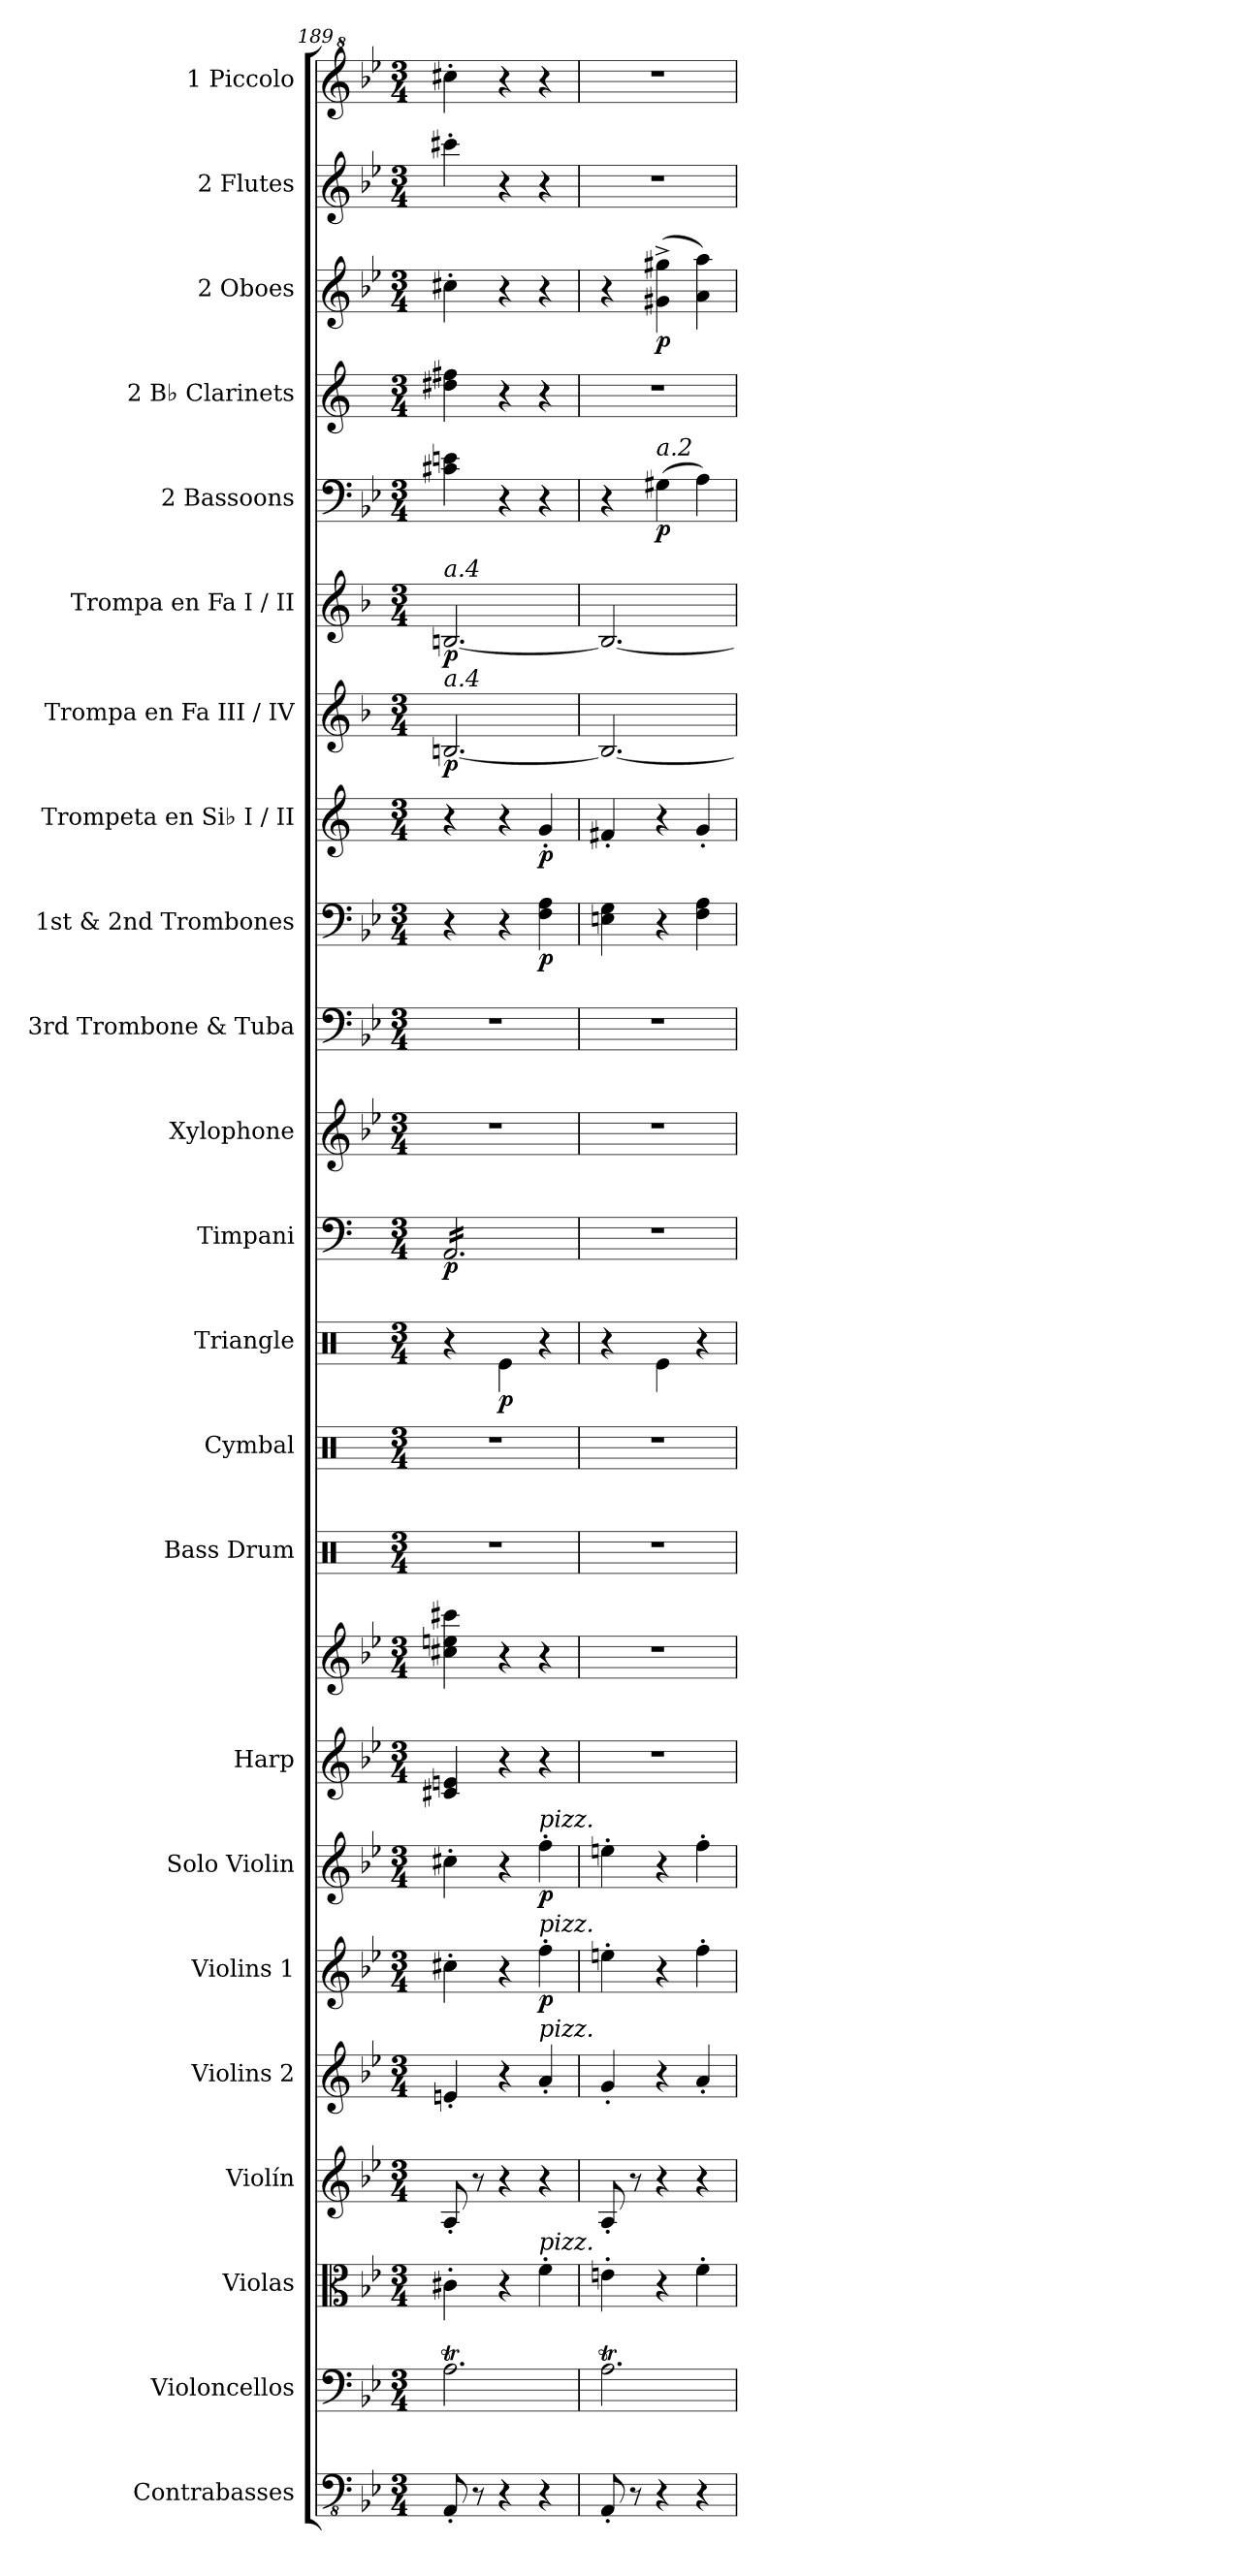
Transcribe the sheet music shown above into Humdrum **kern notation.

**kern	**kern	**kern	**kern	**kern	**kern	**dynam	**kern	**dynam	**kern	**kern	**kern	**kern	**kern	**dynam	**kern	**dynam	**kern	**kern	**kern	**dynam	**kern	**dynam	**kern	**dynam	**kern	**dynam	**kern	**dynam	**kern	**kern	**dynam	**kern	**kern
*part23	*part22	*part21	*part20	*part19	*part18	*part18	*part17	*part17	*part16	*part16	*part15	*part14	*part13	*part13	*part12	*part12	*part11	*part10	*part9	*part9	*part8	*part8	*part7	*part7	*part6	*part6	*part5	*part5	*part4	*part3	*part3	*part2	*part1
*staff24	*staff23	*staff22	*staff21	*staff20	*staff19	*staff19	*staff18	*staff18	*staff17	*staff16	*staff15	*staff14	*staff13	*staff13	*staff12	*staff12	*staff11	*staff10	*staff9	*staff9	*staff8	*staff8	*staff7	*staff7	*staff6	*staff6	*staff5	*staff5	*staff4	*staff3	*staff3	*staff2	*staff1
*I"Contrabasses	*I"Violoncellos	*I"Violas	*I"Violín	*I"Violins 2	*I"Violins 1	*	*I"Solo Violin	*	*I"Harp	*	*I"Bass Drum	*I"Cymbal	*I"Triangle	*	*I"Timpani	*	*I"Xylophone	*I"3rd Trombone     &amp; Tuba	*I"1st &amp; 2nd Trombones	*	*I"Trompeta en Si♭  I / II	*	*I"Trompa en Fa   III / IV	*	*I"Trompa en Fa I / II	*	*I"2 Bassoons	*	*I"2 B♭ Clarinets	*I"2 Oboes	*	*I"2 Flutes	*I"1 Piccolo
*I'Cbs.	*I'Vlcs.	*I'Vlas.	*I'Vln.	*I'Vlns. 2	*I'Vlns. 1	*	*I'S. Vln.	*	*I'Hrp.	*	*I'B. Dr.	*I'Cym.	*I'Trgl.	*	*I'Timp.	*	*I'Xyl.	*I'3rd Trb. &amp; Tba.	*I'1st &amp; 2nd    Trbs.	*	*I'Tpt. Si♭  I / II	*	*I'Trmp. Fa   III / IV	*	*I'Trmp. Fa I / II	*	*I'2 Bsns.	*	*I'2 B♭ Cls.	*I'2 Obs.	*	*I'2 Fls.	*I'1 Picc.
*clefFv4	*clefF4	*clefC3	*clefG2	*clefG2	*clefG2	*	*clefG2	*	*clefG2	*clefG2	*clefX	*clefX	*clefX	*	*clefF4	*	*clefG2	*clefF4	*clefF4	*	*clefG2	*	*clefG2	*	*clefG2	*	*clefF4	*	*clefG2	*clefG2	*	*clefG2	*clefG^2
*	*	*	*	*	*	*	*	*	*	*	*	*	*	*	*	*	*ITrd-7c-12	*	*	*	*ITrd1c2	*	*ITrd4c7	*	*ITrd4c7	*	*	*	*ITrd1c2	*	*	*	*ITrd-7c-12
*k[b-e-]	*k[b-e-]	*k[b-e-]	*k[b-e-]	*k[b-e-]	*k[b-e-]	*	*k[b-e-]	*	*k[b-e-]	*k[b-e-]	*k[]	*k[]	*k[]	*	*k[]	*	*k[b-e-]	*k[b-e-]	*k[b-e-]	*	*k[b-e-]	*	*k[b-e-]	*	*k[b-e-]	*	*k[b-e-]	*	*k[b-e-]	*k[b-e-]	*	*k[b-e-]	*k[b-e-]
*M3/4	*M3/4	*M3/4	*M3/4	*M3/4	*M3/4	*	*M3/4	*	*M3/4	*M3/4	*M3/4	*M3/4	*M3/4	*	*M3/4	*	*M3/4	*M3/4	*M3/4	*	*M3/4	*	*M3/4	*	*M3/4	*	*M3/4	*	*M3/4	*M3/4	*	*M3/4	*M3/4
=189	=189	=189	=189	=189	=189	=189	=189	=189	=189	=189	=189	=189	=189	=189	=189	=189	=189	=189	=189	=189	=189	=189	=189	=189	=189	=189	=189	=189	=189	=189	=189	=189	=189
!	!	!	!	!	!	!	!	!	!	!	!	!	!	!	!	!	!	!	!	!	!	!	!	!	!LO:TX:a:i:t=a.4	!	!	!	!	!	!	!	!
!	!	!	!	!	!	!	!	!	!	!	!	!	!	!	!	!	!	!	!	!	!	!	!LO:TX:a:i:t=a.4	!	!	!	!	!	!	!	!	!	!
!	!	!	!	!	!	!	!	!	!	!	!	!	!	!	!	!LO:DY:b	!	!	!	!	!	!	!	!LO:DY:b	!	!LO:DY:b	!	!	!	!	!	!	!
*	*	*	*	*	*	*	*	*	*	*	*	*	*	*	*tremolo	*	*	*	*	*	*	*	*	*	*	*	*	*	*	*	*	*	*
8AAA'/	2.At\	4c#X'\	8A'/	4en'/	4cc#X'\	.	4cc#X'\	.	4c#X/ 4en/	4cc#X\ 4een\ 4ccc#X\	2.r	2.r	4r	.	16AA/LL	p	2.r	2.r	4r	.	4r	.	[2.En/	p	[2.En/	p	4c#X\ 4en\	.	4cc#X\ 4een\	4cc#X'\	.	4ccc#X'\	4cccc#X'\
.	.	.	.	.	.	.	.	.	.	.	.	.	.	.	16AA/	.	.	.	.	.	.	.	.	.	.	.	.	.	.	.	.	.	.
8r	.	.	8r	.	.	.	.	.	.	.	.	.	.	.	16AA/	.	.	.	.	.	.	.	.	.	.	.	.	.	.	.	.	.	.
.	.	.	.	.	.	.	.	.	.	.	.	.	.	.	16AA/	.	.	.	.	.	.	.	.	.	.	.	.	.	.	.	.	.	.
!	!	!	!	!	!	!	!	!	!	!	!	!	!	!LO:DY:b	!	!	!	!	!	!	!	!	!	!	!	!	!	!	!	!	!	!	!
4r	.	4r	4r	4r	4r	.	4r	.	4r	4r	.	.	4Re\	p	16AA/	.	.	.	4r	.	4r	.	.	.	.	.	4r	.	4r	4r	.	4r	4r
.	.	.	.	.	.	.	.	.	.	.	.	.	.	.	16AA/	.	.	.	.	.	.	.	.	.	.	.	.	.	.	.	.	.	.
.	.	.	.	.	.	.	.	.	.	.	.	.	.	.	16AA/	.	.	.	.	.	.	.	.	.	.	.	.	.	.	.	.	.	.
.	.	.	.	.	.	.	.	.	.	.	.	.	.	.	16AA/	.	.	.	.	.	.	.	.	.	.	.	.	.	.	.	.	.	.
!	!	!	!	!	!	!	!LO:TX:a:i:t=pizz.	!	!	!	!	!	!	!	!	!	!	!	!	!	!	!	!	!	!	!	!	!	!	!	!	!	!
!	!	!	!	!	!LO:TX:a:i:t=pizz.	!	!	!	!	!	!	!	!	!	!	!	!	!	!	!	!	!	!	!	!	!	!	!	!	!	!	!	!
!	!	!	!	!LO:TX:a:i:t=pizz.	!	!	!	!	!	!	!	!	!	!	!	!	!	!	!	!	!	!	!	!	!	!	!	!	!	!	!	!	!
!	!	!LO:TX:a:i:t=pizz.	!	!	!	!	!	!	!	!	!	!	!	!	!	!	!	!	!	!	!	!	!	!	!	!	!	!	!	!	!	!	!
!	!	!	!	!	!	!LO:DY:b	!	!LO:DY:b	!	!	!	!	!	!	!	!	!	!	!	!LO:DY:b	!	!LO:DY:b	!	!	!	!	!	!	!	!	!	!	!
4r	.	4f'\	4r	4a'/	4ff'\	p	4ff'\	p	4r	4r	.	.	4r	.	16AA/	.	.	.	4F\ 4A\	p	4f'/	p	.	.	.	.	4r	.	4r	4r	.	4r	4r
.	.	.	.	.	.	.	.	.	.	.	.	.	.	.	16AA/	.	.	.	.	.	.	.	.	.	.	.	.	.	.	.	.	.	.
.	.	.	.	.	.	.	.	.	.	.	.	.	.	.	16AA/	.	.	.	.	.	.	.	.	.	.	.	.	.	.	.	.	.	.
.	.	.	.	.	.	.	.	.	.	.	.	.	.	.	16AA/JJ	.	.	.	.	.	.	.	.	.	.	.	.	.	.	.	.	.	.
*	*	*	*	*	*	*	*	*	*	*	*	*	*	*	*Xtremolo	*	*	*	*	*	*	*	*	*	*	*	*	*	*	*	*	*	*
=190	=190	=190	=190	=190	=190	=190	=190	=190	=190	=190	=190	=190	=190	=190	=190	=190	=190	=190	=190	=190	=190	=190	=190	=190	=190	=190	=190	=190	=190	=190	=190	=190	=190
8AAA'/	2.At\	4en'\	8A'/	4g'/	4een'\	.	4een'\	.	2.r	2.r	2.r	2.r	4r	.	2.r	.	2.r	2.r	4En\ 4G\	.	4en'/	.	2.E/_	.	2.E/_	.	4r	.	2.r	4r	.	2.r	2.r
8r	.	.	8r	.	.	.	.	.	.	.	.	.	.	.	.	.	.	.	.	.	.	.	.	.	.	.	.	.	.	.	.	.	.
!	!	!	!	!	!	!	!	!	!	!	!	!	!	!	!	!	!	!	!	!	!	!	!	!	!	!	!LO:TX:a:i:t=a.2	!	!	!	!	!	!
!	!	!	!	!	!	!	!	!	!	!	!	!	!	!	!	!	!	!	!	!	!	!	!	!	!	!	!	!LO:DY:b	!	!	!LO:DY:b	!	!
4r	.	4r	4r	4r	4r	.	4r	.	.	.	.	.	4Re\	.	.	.	.	.	4r	.	4r	.	.	.	.	.	(>4G#X\	p	.	(>4g#X\^ 4gg#X\^	p	.	.
4r	.	4f'\	4r	4a'/	4ff'\	.	4ff'\	.	.	.	.	.	4r	.	.	.	.	.	4F\ 4A\	.	4f'/	.	.	.	.	.	4A\)	.	.	4a\ 4aa\)	.	.	.
=	=	=	=	=	=	=	=	=	=	=	=	=	=	=	=	=	=	=	=	=	=	=	=	=	=	=	=	=	=	=	=	=	=
*-	*-	*-	*-	*-	*-	*-	*-	*-	*-	*-	*-	*-	*-	*-	*-	*-	*-	*-	*-	*-	*-	*-	*-	*-	*-	*-	*-	*-	*-	*-	*-	*-	*-
